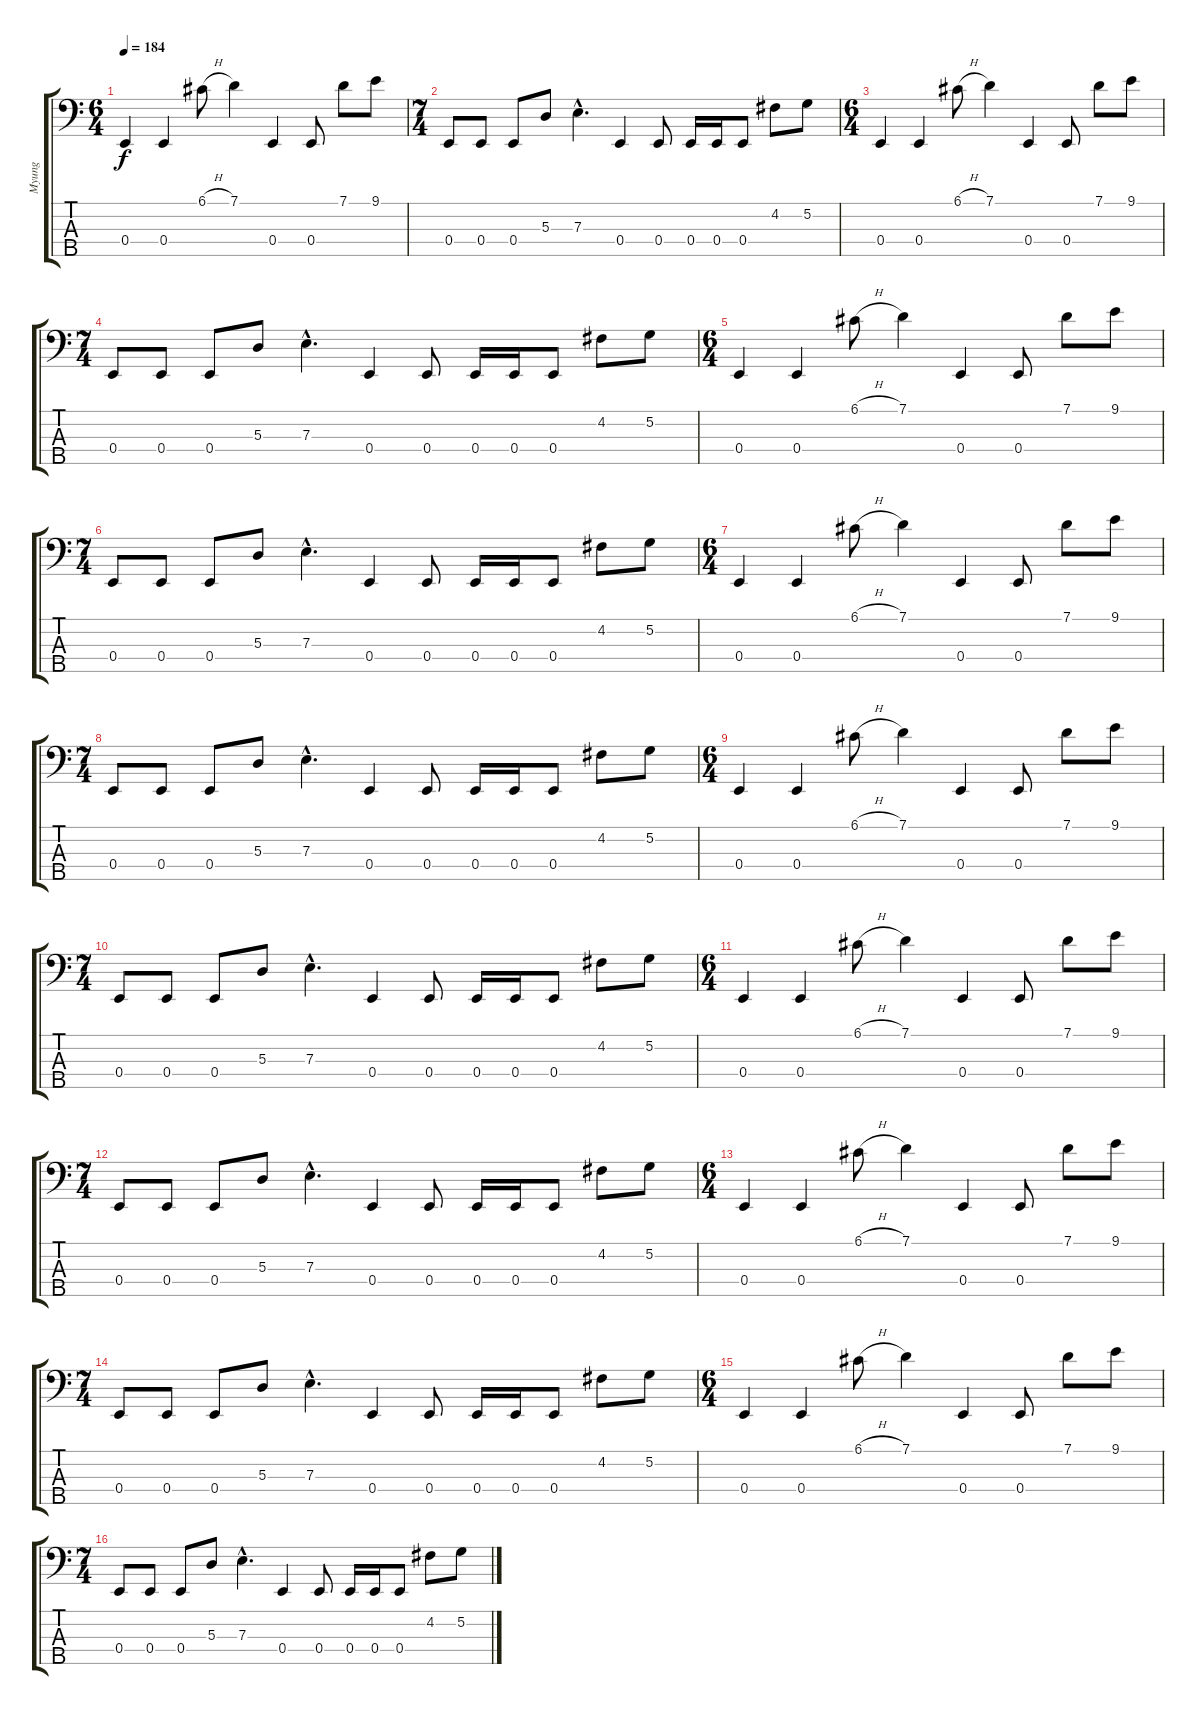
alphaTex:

\track ("Myung" "Myung") {instrument electricbassfinger}
\staff {score tabs}
\tuning (G2 D2 A1 E1 B0) {hide}
\ts (6 4)
\tempo 184
\clef f4
\ks c
0.4.4{dy f} 0.4.4 6.1{h}.8 7.1.4 0.4.4 0.4.8 7.1.8 9.1.8 |
\ts (7 4)
0.4.8 0.4.8 0.4.8 5.3.8 7.3{hac}.4{d} 0.4.4 0.4.8 0.4.16 0.4.16 0.4.8 4.2.8 5.2.8 |
\ts (6 4)
0.4.4 0.4.4 6.1{h}.8 7.1.4 0.4.4 0.4.8 7.1.8 9.1.8 |
\ts (7 4)
0.4.8 0.4.8 0.4.8 5.3.8 7.3{hac}.4{d} 0.4.4 0.4.8 0.4.16 0.4.16 0.4.8 4.2.8 5.2.8 |
\ts (6 4)
0.4.4 0.4.4 6.1{h}.8 7.1.4 0.4.4 0.4.8 7.1.8 9.1.8 |
\ts (7 4)
0.4.8 0.4.8 0.4.8 5.3.8 7.3{hac}.4{d} 0.4.4 0.4.8 0.4.16 0.4.16 0.4.8 4.2.8 5.2.8 |
\ts (6 4)
0.4.4 0.4.4 6.1{h}.8 7.1.4 0.4.4 0.4.8 7.1.8 9.1.8 |
\ts (7 4)
0.4.8 0.4.8 0.4.8 5.3.8 7.3{hac}.4{d} 0.4.4 0.4.8 0.4.16 0.4.16 0.4.8 4.2.8 5.2.8 |
\ts (6 4)
0.4.4 0.4.4 6.1{h}.8 7.1.4 0.4.4 0.4.8 7.1.8 9.1.8 |
\ts (7 4)
0.4.8 0.4.8 0.4.8 5.3.8 7.3{hac}.4{d} 0.4.4 0.4.8 0.4.16 0.4.16 0.4.8 4.2.8 5.2.8 |
\ts (6 4)
0.4.4 0.4.4 6.1{h}.8 7.1.4 0.4.4 0.4.8 7.1.8 9.1.8 |
\ts (7 4)
0.4.8 0.4.8 0.4.8 5.3.8 7.3{hac}.4{d} 0.4.4 0.4.8 0.4.16 0.4.16 0.4.8 4.2.8 5.2.8 |
\ts (6 4)
0.4.4 0.4.4 6.1{h}.8 7.1.4 0.4.4 0.4.8 7.1.8 9.1.8 |
\ts (7 4)
0.4.8 0.4.8 0.4.8 5.3.8 7.3{hac}.4{d} 0.4.4 0.4.8 0.4.16 0.4.16 0.4.8 4.2.8 5.2.8 |
\ts (6 4)
0.4.4 0.4.4 6.1{h}.8 7.1.4 0.4.4 0.4.8 7.1.8 9.1.8 |
\ts (7 4)
0.4.8 0.4.8 0.4.8 5.3.8 7.3{hac}.4{d} 0.4.4 0.4.8 0.4.16 0.4.16 0.4.8 4.2.8 5.2.8
